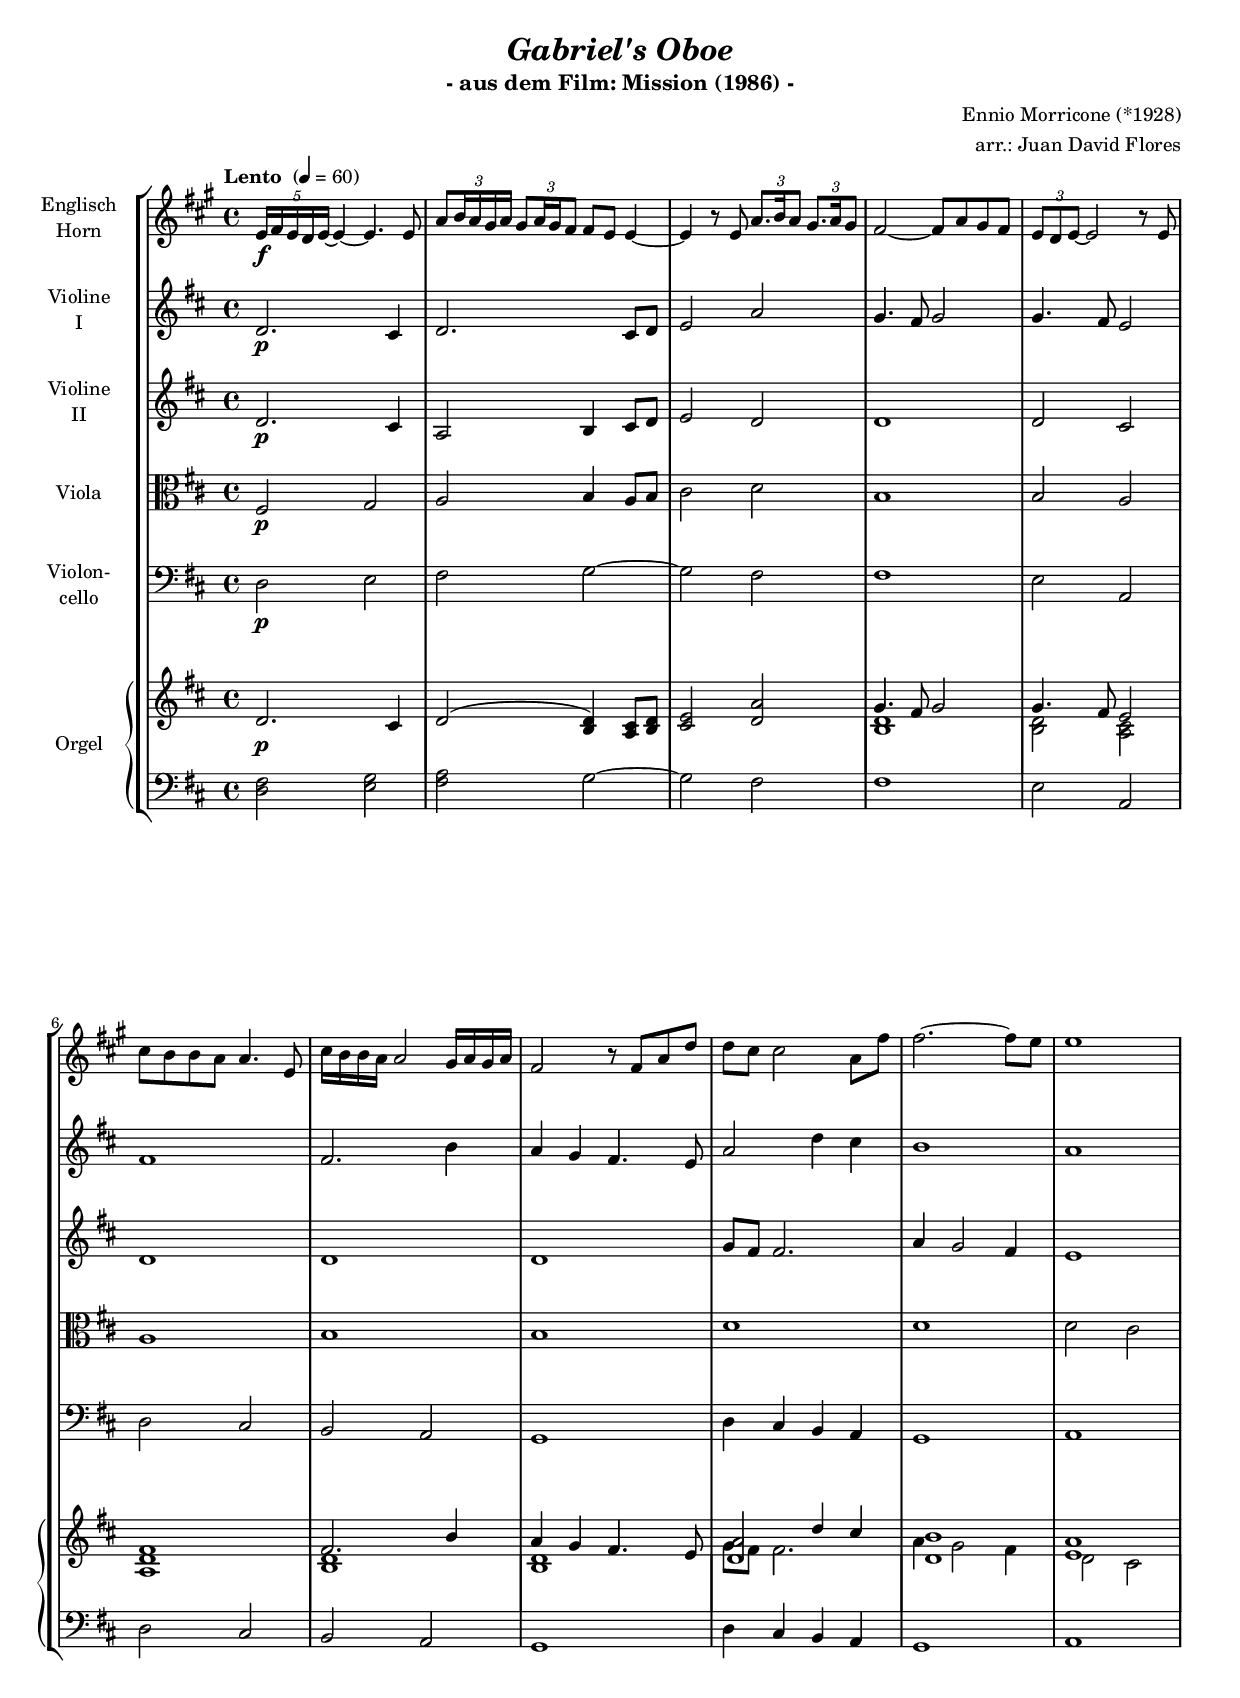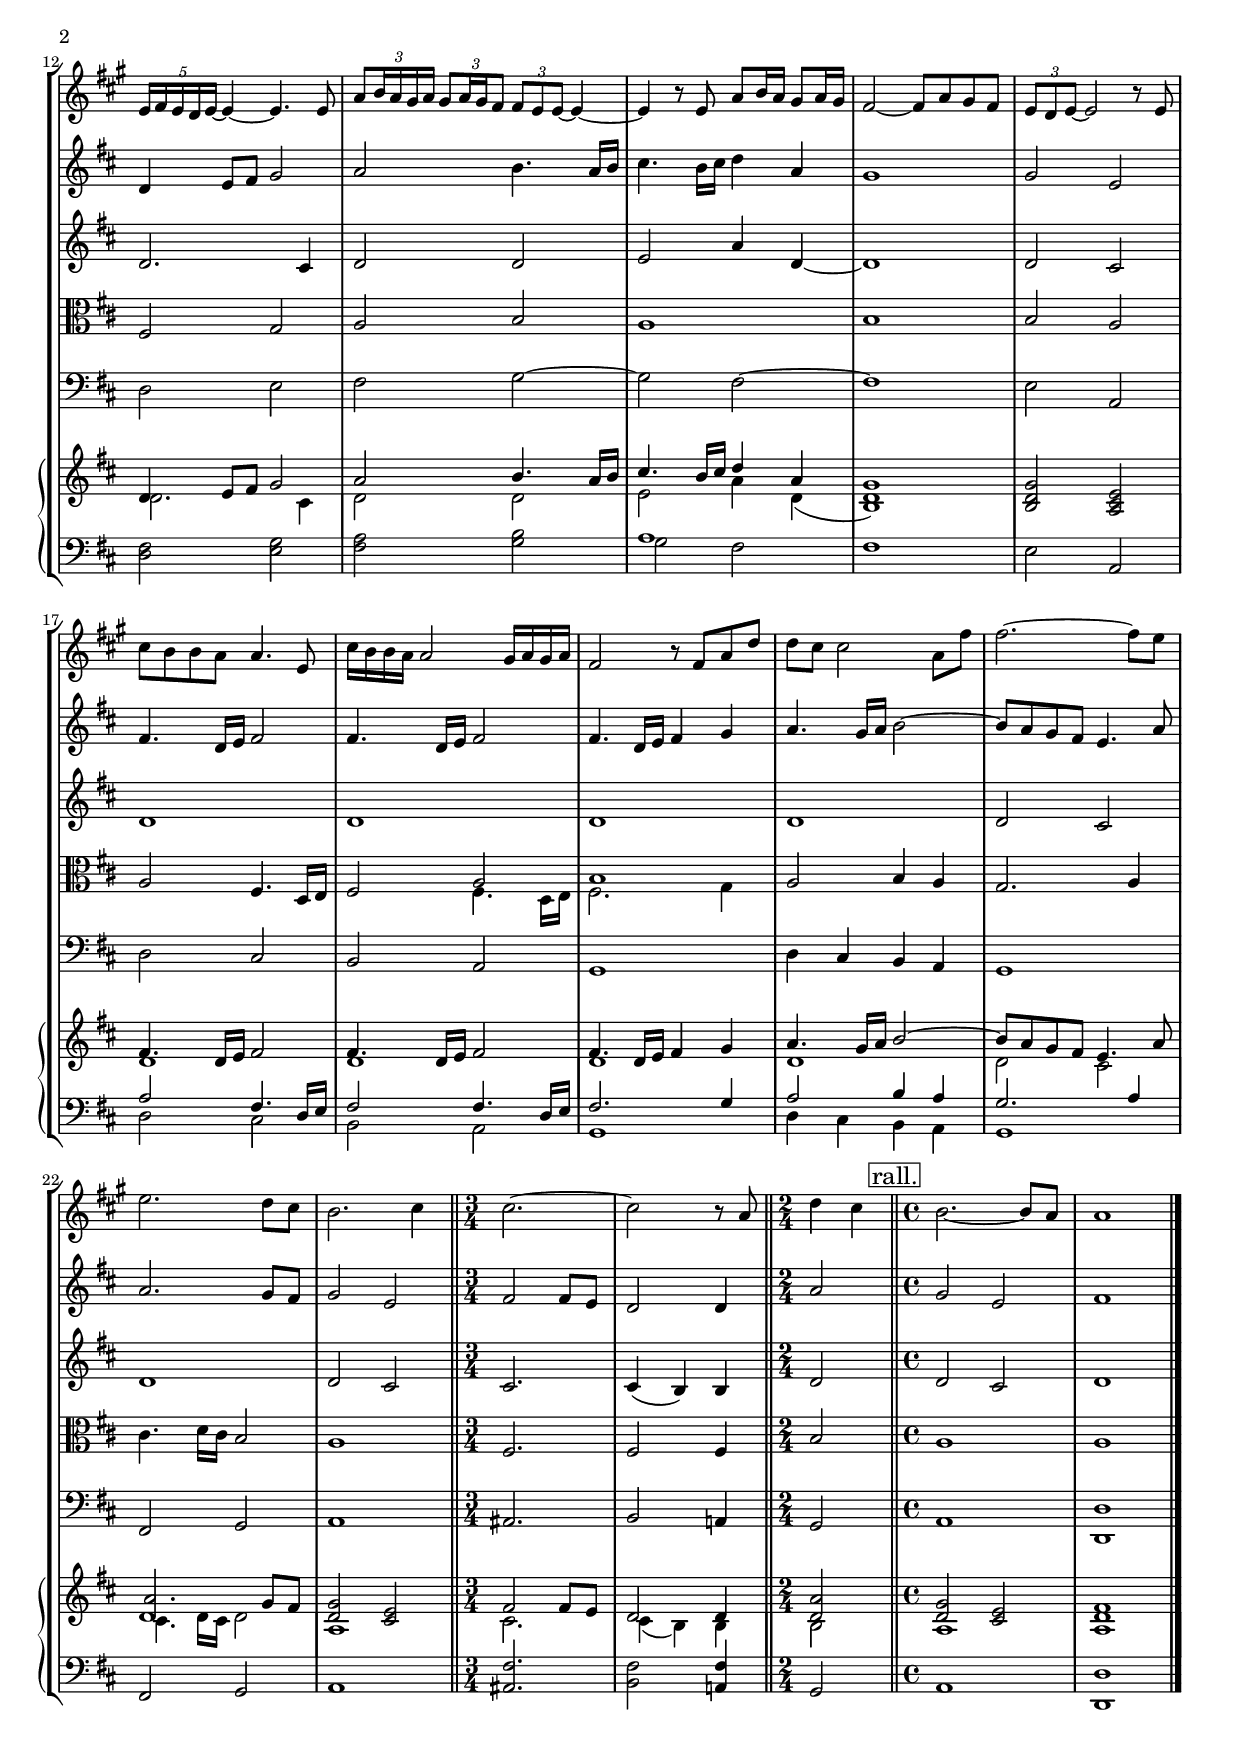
\version "2.14.2"
\include "deutsch.ly"

#(set-global-staff-size 16.8)

\header {
  title     = \markup \bold \italic "Gabriel's Oboe"
  subtitle  = "- aus dem Film: Mission (1986) -"
  composer  = "Ennio Morricone (*1928)"
  arranger  = "arr.: Juan David Flores"
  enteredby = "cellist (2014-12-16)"
}

voiceconsts = {
  \key d \major
  \time 4/4
  \tempo "Lento " 4=60
  %\numericTimeSignature
  \compressFullBarRests
  \set tupletSpannerDuration = #(ly:make-moment 1 4)
  % Set default beaming for all staves
%  \set Timing.beamExceptions = #'()
%  \set Timing.baseMoment     = #(ly:make-moment 1 4)
%  \set Timing.beatStructure  = #'(1 1 1 1)
}

mihi = "trumpet"
mist = "string ensemble 1"
miba = "drawbar organ"
mikl = "acoustic grand"

rall = \mark \markup \box "rall."

va = \relative c'' {
  \voiceconsts

  \times 4/5 { a16\f h a g a~ } a4~ a4. a8
  \times 2/3 { d e16 d cis d cis8 d16 cis h8 } h a a4~
  a r8 a \times 2/3 { d8. e16 d8 cis8. d16 cis8 }

  h2~ h8 d cis h
  \times 2/3 { a g a~ } a2 r8 a
  fis' e e d d4. a8
  fis'16 e e d d2 cis16 d cis d
  h2 r8 h d g

  g fis fis2 d8 h'
  h2.~ h8 a
  a1
  \times 4/5 { a,16 h a g a~ } a4~ a4. a8
  \times 2/3 { d e16 d cis d cis8 d16 cis h8 h a a~ } a4~

  a r8 a d e16 d cis8 d16 cis
  h2~ h8 d cis h
  \times 2/3 { a g a~ } a2 r8 a
  fis' e e d d4. a8

  fis'16 e e d d2 cis16 d cis d
  h2 r8 h d g
  g fis fis2 d8 h'
  h2.~ h8 a

  a2. g8 fis
  e2. fis4 \bar "||" \time 3/4
  fis2.~
  fis2 r8 d \bar "||" \time 2/4
  g4 fis \bar "||" \time 4/4 \rall
  e2.~ e8 d
  d1 \bar "|."
}

vb = \relative c' {
  \voiceconsts

  d2.\p cis4
  d2. cis8 d
  e2 a

  g4. fis8 g2
  g4. fis8 e2
  fis1
  fis2. h4
  a g fis4. e8

  a2 d4 cis
  h1
  a
  d,4 e8 fis g2
  a h4. a16 h

  cis4. h16 cis d4 a
  g1
  g2 e
  fis4. d16 e fis2

  fis4. d16 e fis2
  fis4. d16 e fis4 g
  a4. g16 a h2~
  h8 a g fis e4. a8

  a2. g8 fis
  g2 e \bar "||" \time 3/4
  fis fis8 e
  d2 d4 \bar "||" \time 2/4
  a'2 \bar "||" \time 4/4 \rall
  g e
  fis1 \bar "|."
}

vc = \relative c' {
  \voiceconsts

  d2.\p cis4
  a2 h4 cis8 d
  e2 d

  d1
  d2 cis
  d1
  d
  d

  g8 fis fis2.
  a4 g2 fis4
  e1
  d2. cis4
  d2 d

  e a4 d,~
  d1
  d2 cis
  d1

  d
  d
  d
  d2 cis

  d1
  d2 cis \bar "||" \time 3/4
  cis2.
  cis4( h) h \bar "||" \time 2/4
  d2 \bar "||" \time 4/4 \rall
  d cis
  d1 \bar "|."
}

vd = \relative c {
  \voiceconsts
  \clef "alto"

  fis2\p g
  a h4 a8 h
  cis2 d

  h1
  h2 a
  a1
  h
  h

  d
  d
  d2 cis
  fis, g
  a h

  a1
  h
  h2 a
  a fis4. d16 e

  fis2 << a \\ { fis4. d16 e } >>
  << h'1 \\ { fis2. g4 } >>
  a2 h4 a
  g2. a4

  cis4. d16 cis h2
  a1 \bar "||" \time 3/4
  fis2.
  fis2 fis4 \bar "||" \time 2/4
  h2 \bar "||" \time 4/4 \rall
  a1
  a \bar "|."
}

ve = \relative c {
  \voiceconsts
  \clef "bass"

  d2\p e
  fis g~
  g fis

  fis1
  e2 a,
  d cis
  h a
  g1

  d'4 cis h a
  g1
  a
  d2 e
  fis g~

  g fis~
  fis1
  e2 a,
  d cis

  h a
  g1
  d'4 cis h a
  g1

  fis2 g
  a1 \bar "||" \time 3/4
  ais2.
  h2 a!4 \bar "||" \time 2/4
  g2 \bar "||" \time 4/4 \rall
  a1
  <d, d'> \bar "|."
}

vf = \relative c' {
  \voiceconsts

  d2. cis4
  d2( <h d>4) <a cis>8 <h d>
  <cis e>2 <d a'>

  g4. fis8 g2
  g4. fis8 e2
  <a, d fis>1
  fis'2. h4
  a g fis4. e8

  a2 d4 cis
  <d, h'>1
  <e a>
  d4 e8 fis g2
  a h4. a16 h

  cis4. h16 cis d4 a
  g1
  <h, d g>2 <a cis e>
  fis'4. d16 e fis2

  fis4. d16 e fis2
  fis4. d16 e fis4 g
  a4. g16 a h2~
  h8 a g fis e4. a8

  a2. g8 fis
  <d g>2 <cis e> \bar "||" \time 3/4
  fis fis8 e
  d2 d4 \bar "||" \time 2/4
  <d a'>2 \bar "||" \time 4/4 \rall
  <d g> <cis e>
  <a d fis>1 \bar "|."
}

vg = \relative c' {
  \voiceconsts

  s1*3
  <h d>1
  <h d>2 <a cis>
  s1
  <h d>1
  <h d>

  << d1 \\ { g8 fis fis2. } >>
  a4 g2 fis4
  d2 cis
  d2. cis4
  d2 d

  e a4 d,(
  <h d>1)
  s1
  d1

  d
  d
  d
  d2 cis

  << d1 \\ { cis4. d16 cis d2 } >>
  a1 \bar "||" \time 3/4
  cis2.
  cis4( h) h \bar "||" \time 2/4
  h2 \bar "||" \time 4/4 \rall
  a1
  s \bar "|."
}

vh = {
  s1\p
}

vi = \relative c {
  \voiceconsts
  \clef "bass"

  <d fis>2 <e g>
  <fis a> g~
  g fis

  fis1
  e2 a,
  d cis
  h a
  g1

  d'4 cis h a
  g1
  a
  <d fis>2 <e g>
  <fis a> <g h>

  << a1 \\ { g2 fis } >>
  fis1
  e2 a,
  << { a' fis4. d16 e } \\ { d2 cis } >>

  << { fis  fis4. d16 e } \\ { h2 a } >>
  << { fis'2. g4 } \\ g,1 >>
  << { a'2 h4 a } \\ { d, cis h a } >>
  << { g'2. a4 } \\ g,1 >>

  fis2 g
  a1 \bar "||" \time 3/4
  <ais fis'>2.
  <h fis'>2 <a! fis'>4 \bar "||" \time 2/4
  g2 \bar "||" \time 4/4 \rall
  a1
  <d, d'> \bar "|."
}


music = \new StaffGroup <<
      \new Staff {
        \set Staff.midiInstrument = \mihi
        \set Staff.instrumentName = \markup \center-column { "Englisch" "Horn" }
        \transpose d a, { \va }
      }

      \new Staff {
        \set Staff.midiInstrument = \mist
        \set Staff.instrumentName = \markup \center-column { "Violine" "I" }
        \transpose d d { \vb }
      }

      \new Staff {
        \set Staff.midiInstrument = \mist
        \set Staff.instrumentName = \markup \center-column { "Violine" "II" }
        \transpose d d { \vc }
      }

      \new Staff {
        \set Staff.midiInstrument = \mist
        \set Staff.instrumentName = \markup \center-column { "Viola" }
        \transpose d d { \vd }
      }

      \new Staff {
        \set Staff.midiInstrument = \miba
        \set Staff.instrumentName = \markup \center-column { "Violon-" "cello" }
        \transpose d d { \ve }
      }
      \new PianoStaff <<
        \set PianoStaff.instrumentName = \markup \center-column { "Orgel" }
        \new Staff {
          \set Staff.midiInstrument = \mist
          \transpose f f { << \vf \\ \vg >> }
        }

        \new Dynamics \vh

        \new Staff {
          \set Staff.midiInstrument = \miba
          \transpose f f { \vi }
        }
      >>
>>

\book {
  \score {
   \music
    \layout {}
  }

  \score {
    \unfoldRepeats \music

    \midi {
      \context {
        \Score
      }
    }
  }
}
